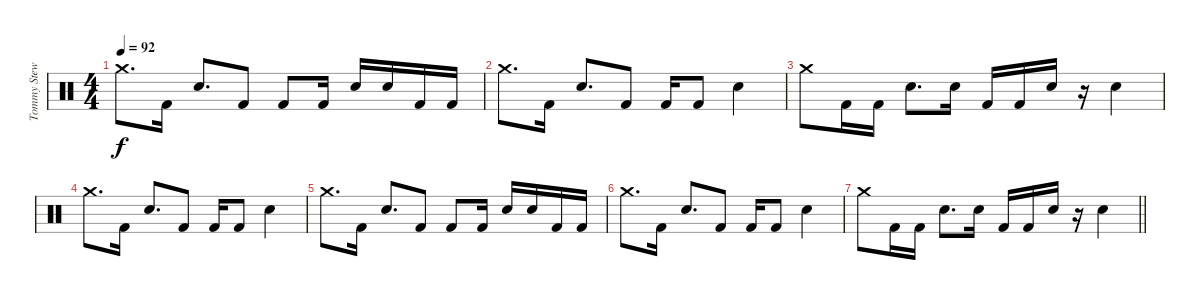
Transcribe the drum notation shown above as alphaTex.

\track ("Tommy Stewart (Drums)" "Tommy Stew") {instrument percussion}
\staff {score}
\articulation defaults
\ts (4 4)
\tempo 92
\clef neutral
\ks c "Crash medium (hit)".8{d dy f} "Kick (hit) 2".16 "Electric Snare (hit)".8{d} "Kick (hit) 2".8 "Kick (hit) 2".8 "Kick (hit) 2".16 "Electric Snare (hit)".16 "Electric Snare (hit)".16 "Kick (hit) 2".16 "Kick (hit) 2".16
|
"Crash medium (hit)".8{d} "Kick (hit) 2".16 "Electric Snare (hit)".8{d} "Kick (hit) 2".8 "Kick (hit) 2".16 "Kick (hit) 2".8 "Electric Snare (hit)".4 |
"Crash medium (hit)".8 "Kick (hit) 2".16 "Kick (hit) 2".16 "Electric Snare (hit)".8{d} "Electric Snare (hit)".16 "Kick (hit) 2".16 "Kick (hit) 2".16 "Electric Snare (hit)".16 r.16 "Electric Snare (hit)".4 |
"Crash medium (hit)".8{d} "Kick (hit) 2".16 "Electric Snare (hit)".8{d} "Kick (hit) 2".8 "Kick (hit) 2".16 "Kick (hit) 2".8 "Electric Snare (hit)".4 |
"Crash medium (hit)".8{d} "Kick (hit) 2".16 "Electric Snare (hit)".8{d} "Kick (hit) 2".8 "Kick (hit) 2".8 "Kick (hit) 2".16 "Electric Snare (hit)".16 "Electric Snare (hit)".16 "Kick (hit) 2".16 "Kick (hit) 2".16 |
"Crash medium (hit)".8{d} "Kick (hit) 2".16 "Electric Snare (hit)".8{d} "Kick (hit) 2".8 "Kick (hit) 2".16 "Kick (hit) 2".8 "Electric Snare (hit)".4 |
\barLineRight lightlight "Crash medium (hit)".8 "Kick (hit) 2".16 "Kick (hit) 2".16 "Electric Snare (hit)".8{d} "Electric Snare (hit)".16 "Kick (hit) 2".16 "Kick (hit) 2".16 "Electric Snare (hit)".16
r.16 "Electric Snare (hit)".4
